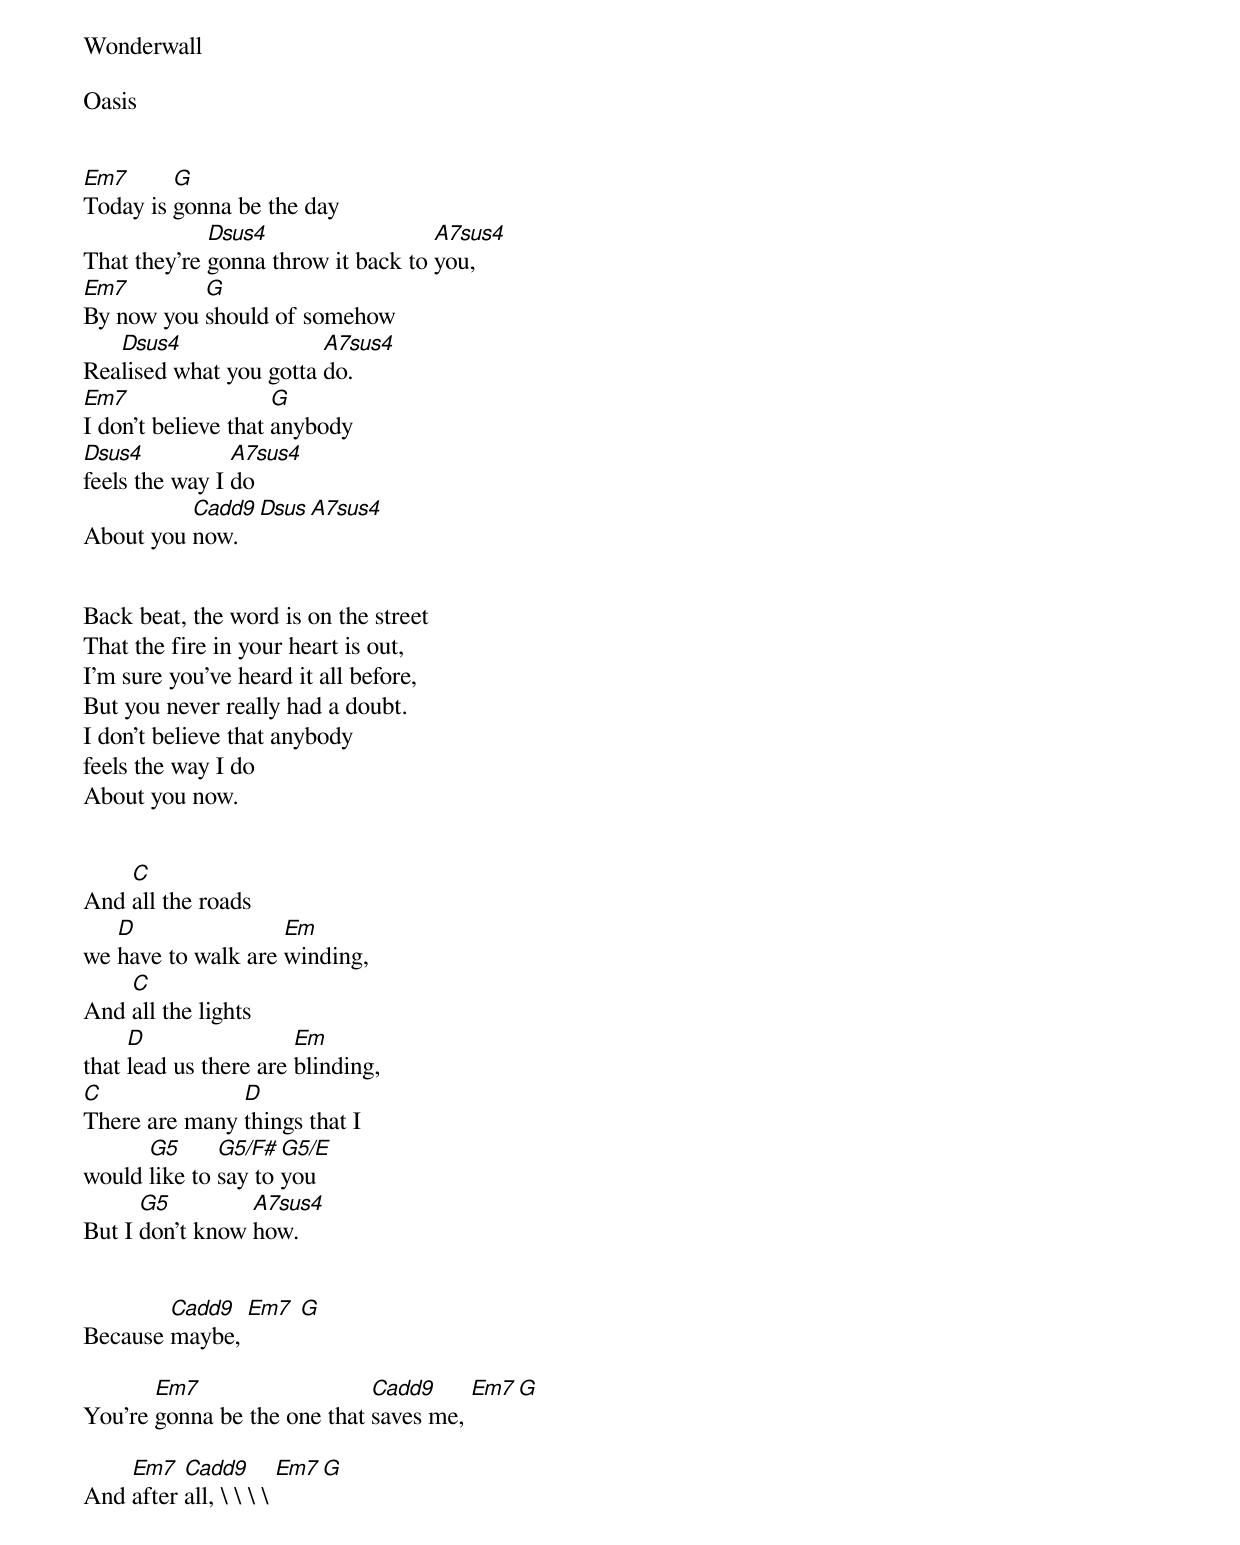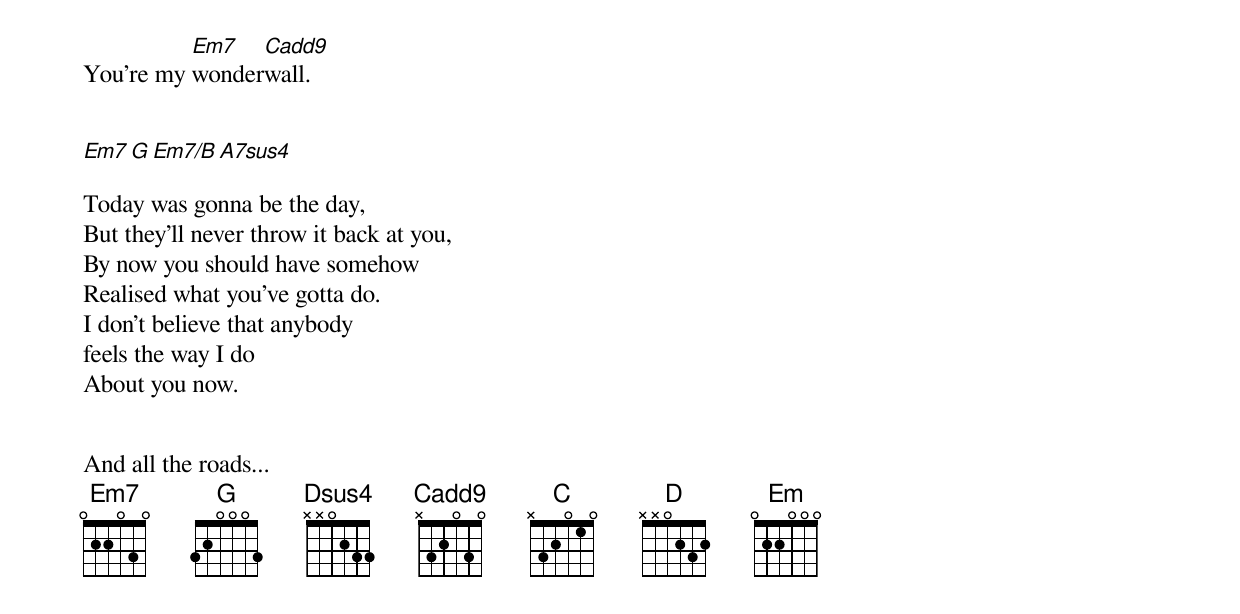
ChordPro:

Wonderwall

Oasis


[Em7]Today is [G]gonna be the day
That they're [Dsus4]gonna throw it back to [A7sus4]you,
[Em7]By now you [G]should of somehow
Rea[Dsus4]lised what you gotta [A7sus4]do.
[Em7]I don't believe that [G]anybody
[Dsus4]feels the way I [A7sus4]do
About you [Cadd9]now. [Dsus A7sus4]


Back beat, the word is on the street
That the fire in your heart is out,
I'm sure you've heard it all before,
But you never really had a doubt.
I don't believe that anybody
feels the way I do
About you now.


And [C]all the roads
we [D]have to walk are [Em]winding,
And [C]all the lights
that [D]lead us there are [Em]blinding,
[C]There are many [D]things that I
would [G5]like to [G5/F#]say to [G5/E]you
But I [G5]don't know [A7sus4]how.


Because [Cadd9]maybe, [Em7  G]

You're [Em7]gonna be the one that [Cadd9]saves me, [Em7 G]

And [Em7]after [Cadd9]all, \ \ \ \ [Em7 G]

You're my [Em7]wonder[Cadd9]wall.


[Em7 G Em7/B A7sus4 ]

Today was gonna be the day,
But they'll never throw it back at you,
By now you should have somehow
Realised what you've gotta do.
I don't believe that anybody
feels the way I do
About you now.


And all the roads...
